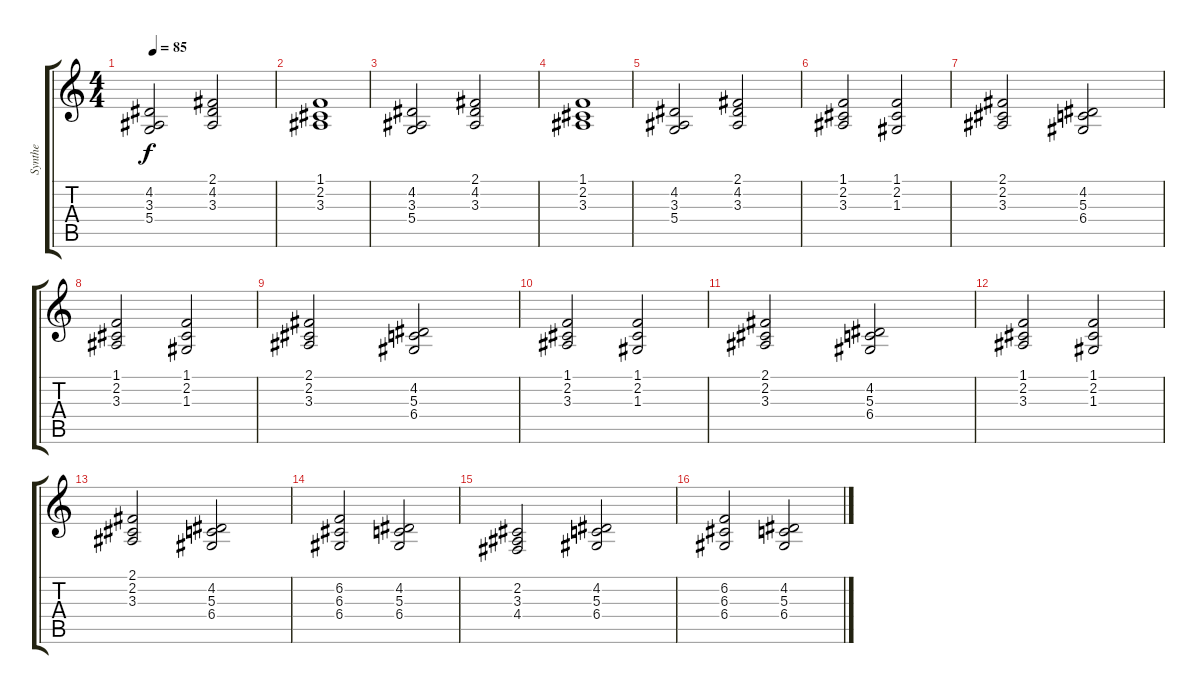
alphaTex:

\track ("Synthe" "Synthe") {instrument pad2warm}
\staff {score tabs}
\tuning (E4 B3 G3 D3 A2 E2) {hide}
\ts (4 4)
\tempo 85
\clef g2
\ks c
(4.2 3.3 5.4).2{dy f} (2.1 4.2 3.3).2 |
(1.1 2.2 3.3).1 |
(4.2 3.3 5.4).2 (2.1 4.2 3.3).2 |
(1.1 2.2 3.3).1 |
(4.2 3.3 5.4).2 (2.1 4.2 3.3).2 |
(1.1 2.2 3.3).2 (1.1 2.2 1.3).2 |
(2.1 2.2 3.3).2 (4.2 5.3 6.4).2 |
(1.1 2.2 3.3).2 (1.1 2.2 1.3).2 |
(2.1 2.2 3.3).2 (4.2 5.3 6.4).2 |
(1.1 2.2 3.3).2 (1.1 2.2 1.3).2 |
(2.1 2.2 3.3).2 (4.2 5.3 6.4).2 |
(1.1 2.2 3.3).2 (1.1 2.2 1.3).2 |
(2.1 2.2 3.3).2 (4.2 5.3 6.4).2 |
(6.2 6.3 6.4).2 (4.2 5.3 6.4).2 |
(2.2 3.3 4.4).2 (4.2 5.3 6.4).2 |
(6.2 6.3 6.4).2 (4.2 5.3 6.4).2
